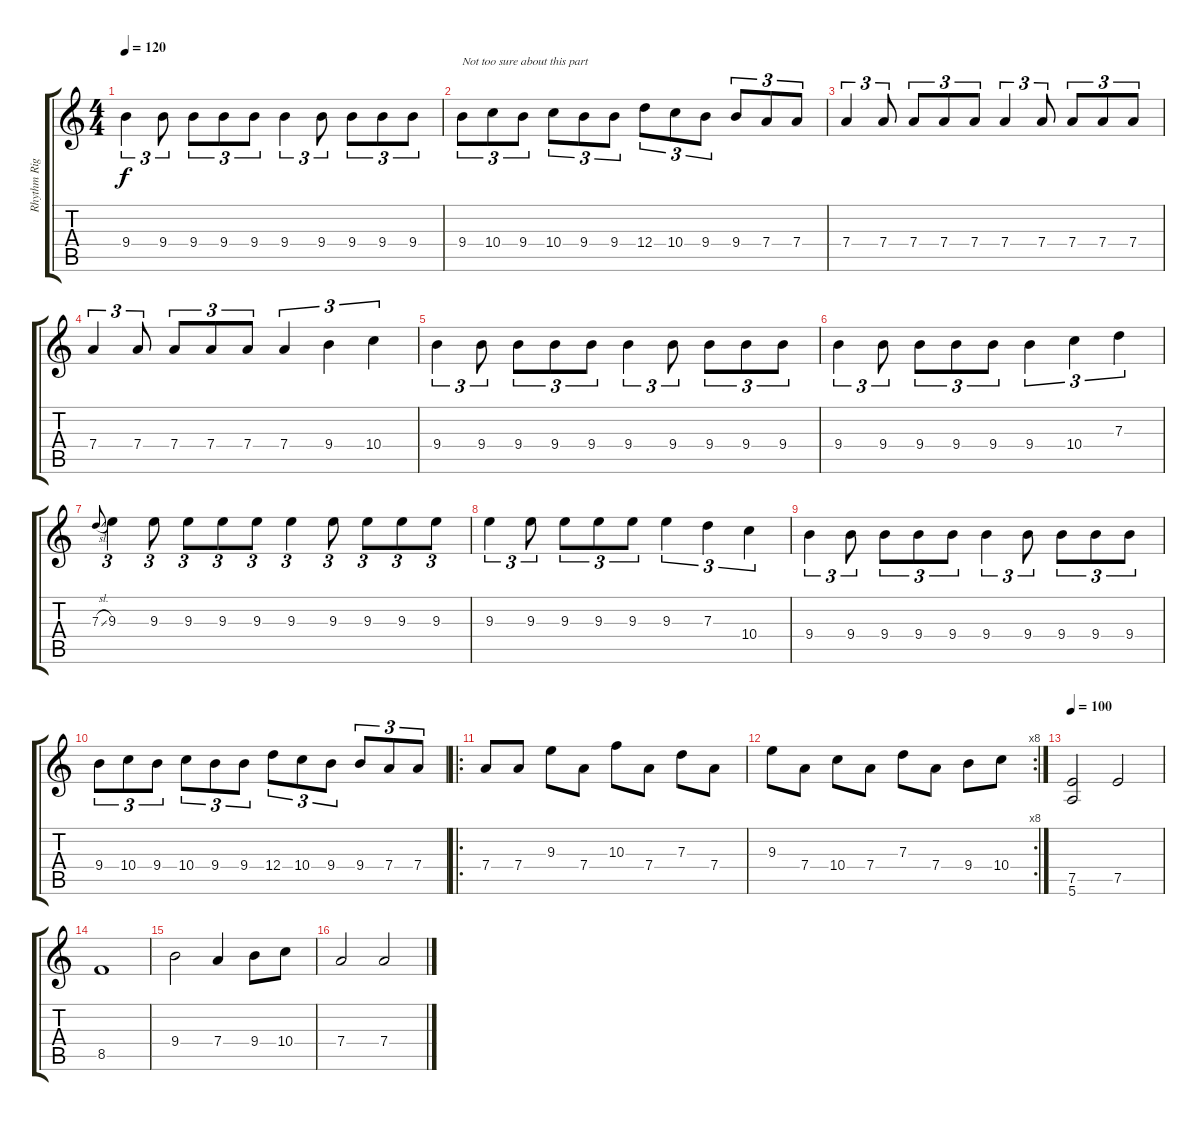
\track ("Rhythm Right" "Rhythm Rig") {instrument distortionguitar}
\staff {score tabs}
\tuning (E4 B3 G3 D3 A2 E2) {hide}
\ts (4 4)
\tempo 120
\clef g2
\ks c
9.4.4{tu (3 2) dy f} 9.4.8{tu (3 2)} 9.4.8{tu (3 2)} 9.4.8{tu (3 2)} 9.4.8{tu (3 2)} 9.4.4{tu (3 2)} 9.4.8{tu (3 2)} 9.4.8{tu (3 2)} 9.4.8{tu (3 2)} 9.4.8{tu (3 2)} |
9.4.8{tu (3 2) txt "Not too sure about this part"} 10.4.8{tu (3 2)} 9.4.8{tu (3 2)} 10.4.8{tu (3 2)} 9.4.8{tu (3 2)} 9.4.8{tu (3 2)} 12.4.8{tu (3 2)} 10.4.8{tu (3 2)} 9.4.8{tu (3 2)} 9.4.8{tu (3 2)} 7.4.8{tu (3 2)} 7.4.8{tu (3 2)} |
7.4.4{tu (3 2)} 7.4.8{tu (3 2)} 7.4.8{tu (3 2)} 7.4.8{tu (3 2)} 7.4.8{tu (3 2)} 7.4.4{tu (3 2)} 7.4.8{tu (3 2)} 7.4.8{tu (3 2)} 7.4.8{tu (3 2)} 7.4.8{tu (3 2)} |
7.4.4{tu (3 2)} 7.4.8{tu (3 2)} 7.4.8{tu (3 2)} 7.4.8{tu (3 2)} 7.4.8{tu (3 2)} 7.4.4{tu (3 2)} 9.4.4{tu (3 2)} 10.4.4{tu (3 2)} |
9.4.4{tu (3 2)} 9.4.8{tu (3 2)} 9.4.8{tu (3 2)} 9.4.8{tu (3 2)} 9.4.8{tu (3 2)} 9.4.4{tu (3 2)} 9.4.8{tu (3 2)} 9.4.8{tu (3 2)} 9.4.8{tu (3 2)} 9.4.8{tu (3 2)} |
9.4.4{tu (3 2)} 9.4.8{tu (3 2)} 9.4.8{tu (3 2)} 9.4.8{tu (3 2)} 9.4.8{tu (3 2)} 9.4.4{tu (3 2)} 10.4.4{tu (3 2)} 7.3.4{tu (3 2)} |
7.3{sl}.8{gr onbeat} 9.3.4{tu (3 2)} 9.3.8{tu (3 2)} 9.3.8{tu (3 2)} 9.3.8{tu (3 2)} 9.3.8{tu (3 2)} 9.3.4{tu (3 2)} 9.3.8{tu (3 2)} 9.3.8{tu (3 2)} 9.3.8{tu (3 2)} 9.3.8{tu (3 2)} |
9.3.4{tu (3 2)} 9.3.8{tu (3 2)} 9.3.8{tu (3 2)} 9.3.8{tu (3 2)} 9.3.8{tu (3 2)} 9.3.4{tu (3 2)} 7.3.4{tu (3 2)} 10.4.4{tu (3 2)} |
9.4.4{tu (3 2)} 9.4.8{tu (3 2)} 9.4.8{tu (3 2)} 9.4.8{tu (3 2)} 9.4.8{tu (3 2)} 9.4.4{tu (3 2)} 9.4.8{tu (3 2)} 9.4.8{tu (3 2)} 9.4.8{tu (3 2)} 9.4.8{tu (3 2)} |
9.4.8{tu (3 2)} 10.4.8{tu (3 2)} 9.4.8{tu (3 2)} 10.4.8{tu (3 2)} 9.4.8{tu (3 2)} 9.4.8{tu (3 2)} 12.4.8{tu (3 2)} 10.4.8{tu (3 2)} 9.4.8{tu (3 2)} 9.4.8{tu (3 2)} 7.4.8{tu (3 2)} 7.4.8{tu (3 2)} |
\ro
7.4.8 7.4.8 9.3.8 7.4.8 10.3.8 7.4.8 7.3.8 7.4.8 |
\rc 8
9.3.8 7.4.8 10.4.8 7.4.8 7.3.8 7.4.8 9.4.8 10.4.8 |
\tempo 100
(7.5 5.6).2 7.5.2 |
8.5.1 |
9.4.2 7.4.4 9.4.8 10.4.8 |
7.4.2 7.4.2
